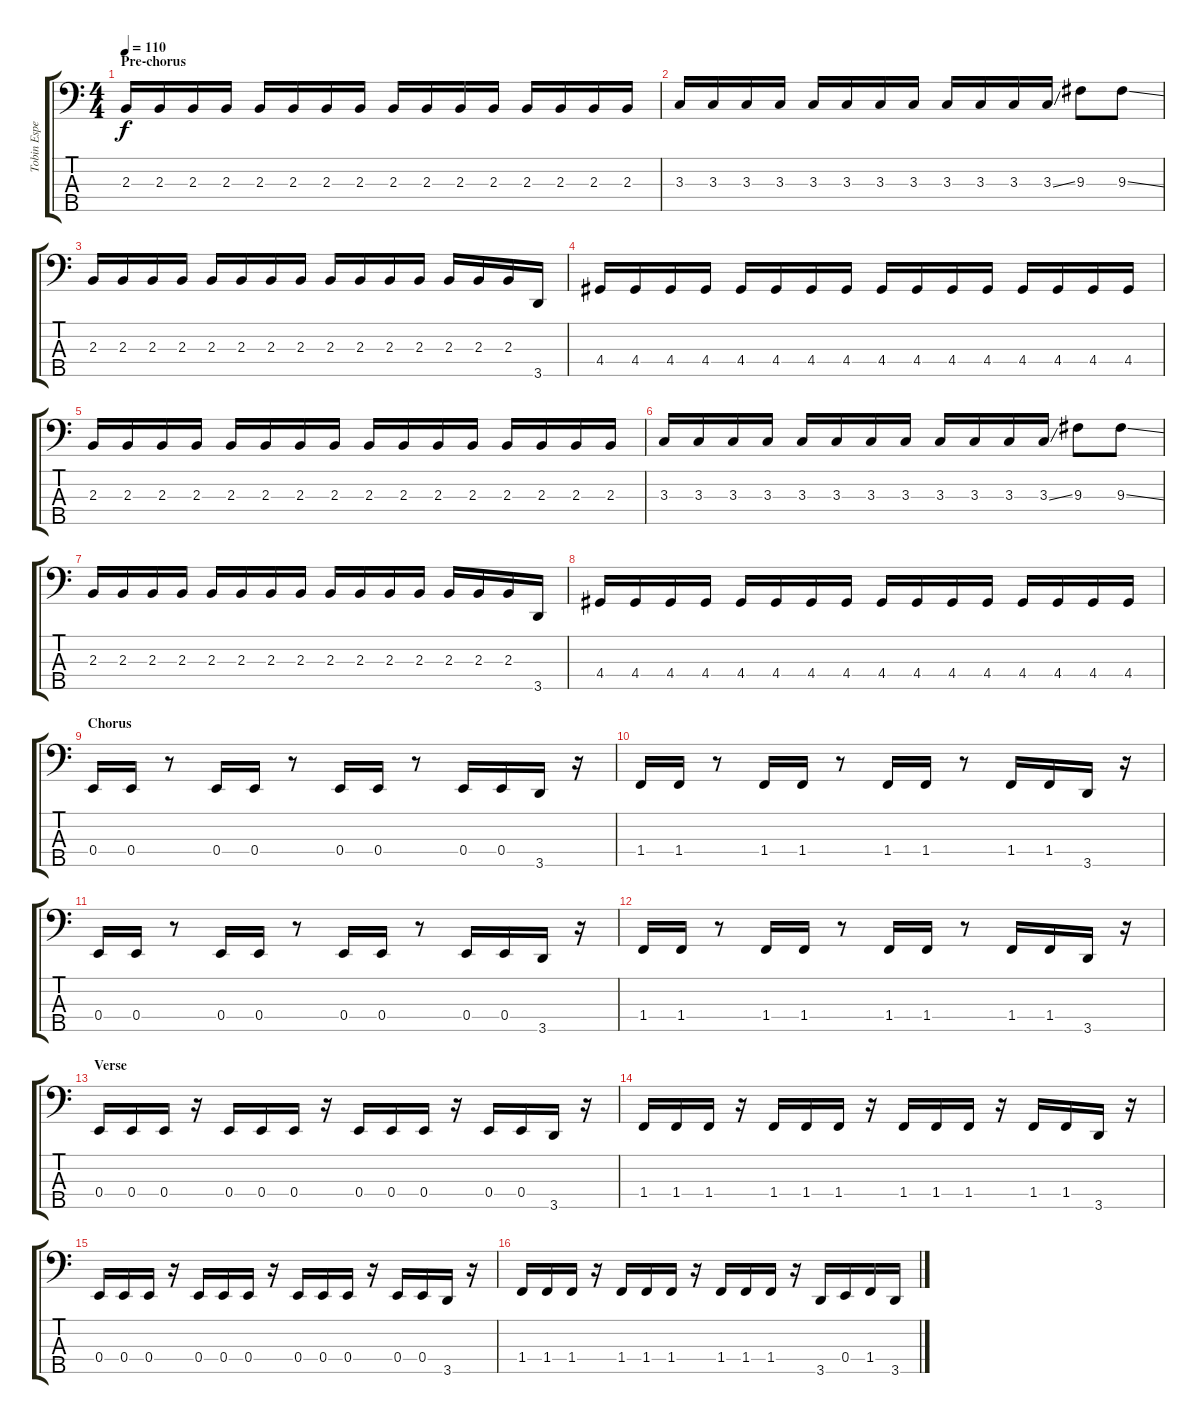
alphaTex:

\track ("Tobin Esperance" "Tobin Espe") {instrument electricbassfinger}
\staff {score tabs}
\tuning (G2 D2 A1 E1 B0) {hide}
\ts (4 4)
\section ("" "Pre-chorus")
\tempo 110
\clef f4
\ks c
2.3.16{dy f} 2.3.16 2.3.16 2.3.16 2.3.16 2.3.16 2.3.16 2.3.16 2.3.16 2.3.16 2.3.16 2.3.16 2.3.16 2.3.16 2.3.16 2.3.16 |
3.3.16 3.3.16 3.3.16 3.3.16 3.3.16 3.3.16 3.3.16 3.3.16 3.3.16 3.3.16 3.3.16 3.3{ss}.16 9.3.8 9.3{ss}.8 |
2.3.16 2.3.16 2.3.16 2.3.16 2.3.16 2.3.16 2.3.16 2.3.16 2.3.16 2.3.16 2.3.16 2.3.16 2.3.16 2.3.16 2.3.16 3.5.16 |
4.4.16 4.4.16 4.4.16 4.4.16 4.4.16 4.4.16 4.4.16 4.4.16 4.4.16 4.4.16 4.4.16 4.4.16 4.4.16 4.4.16 4.4.16 4.4.16 |
2.3.16 2.3.16 2.3.16 2.3.16 2.3.16 2.3.16 2.3.16 2.3.16 2.3.16 2.3.16 2.3.16 2.3.16 2.3.16 2.3.16 2.3.16 2.3.16 |
3.3.16 3.3.16 3.3.16 3.3.16 3.3.16 3.3.16 3.3.16 3.3.16 3.3.16 3.3.16 3.3.16 3.3{ss}.16 9.3.8 9.3{ss}.8 |
2.3.16 2.3.16 2.3.16 2.3.16 2.3.16 2.3.16 2.3.16 2.3.16 2.3.16 2.3.16 2.3.16 2.3.16 2.3.16 2.3.16 2.3.16 3.5.16 |
4.4.16 4.4.16 4.4.16 4.4.16 4.4.16 4.4.16 4.4.16 4.4.16 4.4.16 4.4.16 4.4.16 4.4.16 4.4.16 4.4.16 4.4.16 4.4.16 |
\section ("" "Chorus")
0.4.16 0.4.16 r.8 0.4.16 0.4.16 r.8 0.4.16 0.4.16 r.8 0.4.16 0.4.16 3.5.16 r.16 |
1.4.16 1.4.16 r.8 1.4.16 1.4.16 r.8 1.4.16 1.4.16 r.8 1.4.16 1.4.16 3.5.16 r.16 |
0.4.16 0.4.16 r.8 0.4.16 0.4.16 r.8 0.4.16 0.4.16 r.8 0.4.16 0.4.16 3.5.16 r.16 |
1.4.16 1.4.16 r.8 1.4.16 1.4.16 r.8 1.4.16 1.4.16 r.8 1.4.16 1.4.16 3.5.16 r.16 |
\section ("" "Verse")
0.4.16 0.4.16 0.4.16 r.16 0.4.16 0.4.16 0.4.16 r.16 0.4.16 0.4.16 0.4.16 r.16 0.4.16 0.4.16 3.5.16 r.16 |
1.4.16 1.4.16 1.4.16 r.16 1.4.16 1.4.16 1.4.16 r.16 1.4.16 1.4.16 1.4.16 r.16 1.4.16 1.4.16 3.5.16 r.16 |
0.4.16 0.4.16 0.4.16 r.16 0.4.16 0.4.16 0.4.16 r.16 0.4.16 0.4.16 0.4.16 r.16 0.4.16 0.4.16 3.5.16 r.16 |
1.4.16 1.4.16 1.4.16 r.16 1.4.16 1.4.16 1.4.16 r.16 1.4.16 1.4.16 1.4.16 r.16 3.5.16 0.4.16 1.4.16 3.5.16
